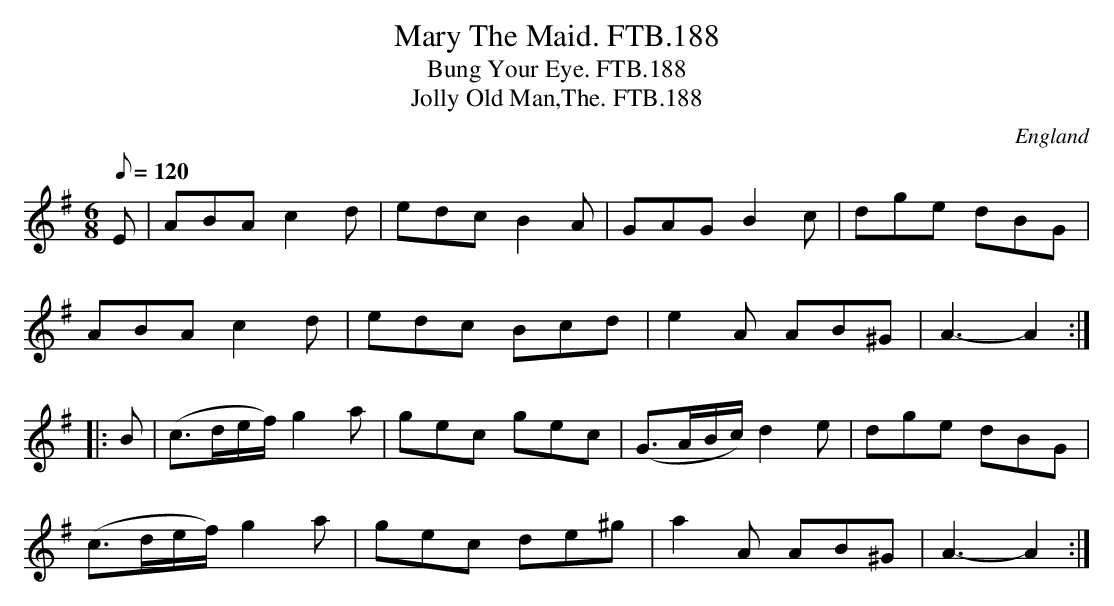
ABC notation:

X:1
T:Mary The Maid. FTB.188
T:Bung Your Eye. FTB.188
T:Jolly Old Man,The. FTB.188
M:6/8
L:1/8
Q:120
O:England
K:G
E|ABA c2d|edc B2A|GAG B2c|dge dBG|
ABA c2d|edc Bcd|e2A AB^G|A3-A2:|
|:B|(c3/2d/2e/2f/2) g2a|gec gec|(G3/2A/2B/2c/2) d2e|dge dBG|
(c3/2d/2e/2f/2) g2a|gec de^g|a2A AB^G|A3-A2:|
